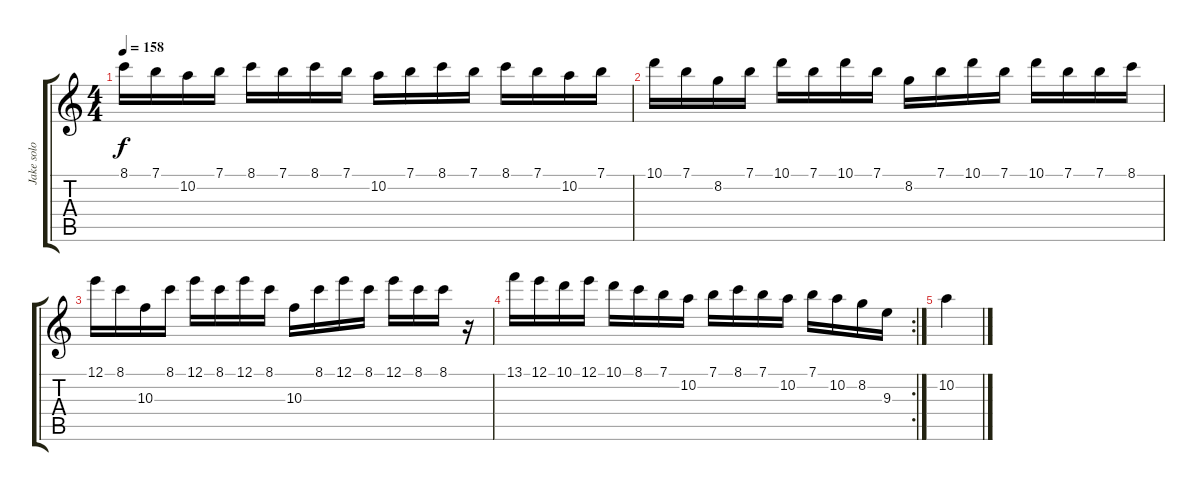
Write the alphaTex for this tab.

\track ("Jake solo" "Jake solo") {instrument distortionguitar}
\staff {score tabs}
\tuning (E4 B3 G3 D3 A2 E2) {hide}
\ts (4 4)
\tempo 158
\clef g2
\ks c
8.1.16{dy f} 7.1.16 10.2.16 7.1.16 8.1.16 7.1.16 8.1.16 7.1.16 10.2.16 7.1.16 8.1.16 7.1.16 8.1.16 7.1.16 10.2.16 7.1.16 |
10.1.16 7.1.16 8.2.16 7.1.16 10.1.16 7.1.16 10.1.16 7.1.16 8.2.16 7.1.16 10.1.16 7.1.16 10.1.16 7.1.16 7.1.16 8.1.16 |
12.1.16 8.1.16 10.3.16 8.1.16 12.1.16 8.1.16 12.1.16 8.1.16 10.3.16 8.1.16 12.1.16 8.1.16 12.1.16 8.1.16 8.1.16 r.16 |
\rc 2
13.1.16 12.1.16 10.1.16 12.1.16 10.1.16 8.1.16 7.1.16 10.2.16 7.1.16 8.1.16 7.1.16 10.2.16 7.1.16 10.2.16 8.2.16 9.3.16 |
10.2.4
